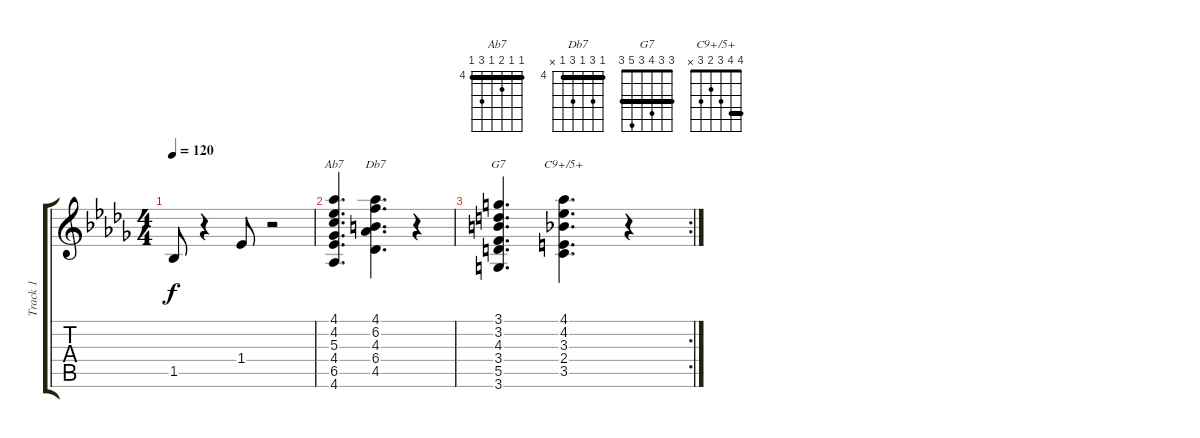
\track ("Track 1" "Track 1") {instrument acousticguitarsteel}
\staff {score tabs}
\tuning (E4 B3 G3 D3 A2 E2) {hide}
\chord ("Ab7" 4 4 5 4 6 4) {firstfret 4 barre 4}
\chord ("Db7" 4 6 4 6 4 x) {firstfret 4 barre 4}
\chord ("G7" 3 3 4 3 5 3) {barre 3}
\chord ("C9+/5+" 4 4 3 2 3 x) {barre 4}
\ts (4 4)
\tempo 120
\clef g2
\ks bbminor
1.5.8{dy f} r.4 1.4.8 r.2 |
(4.1 4.2 5.3 4.4 6.5 4.6).4{d ch "Ab7"} (4.1 6.2 4.3 6.4 4.5).4{d ch "Db7"} r.4 |
\rc 2
(3.1 3.2 4.3 3.4 5.5 3.6).4{d ch "G7"} (4.1 4.2 3.3 2.4 3.5).4{d ch "C9+/5+"} r.4
